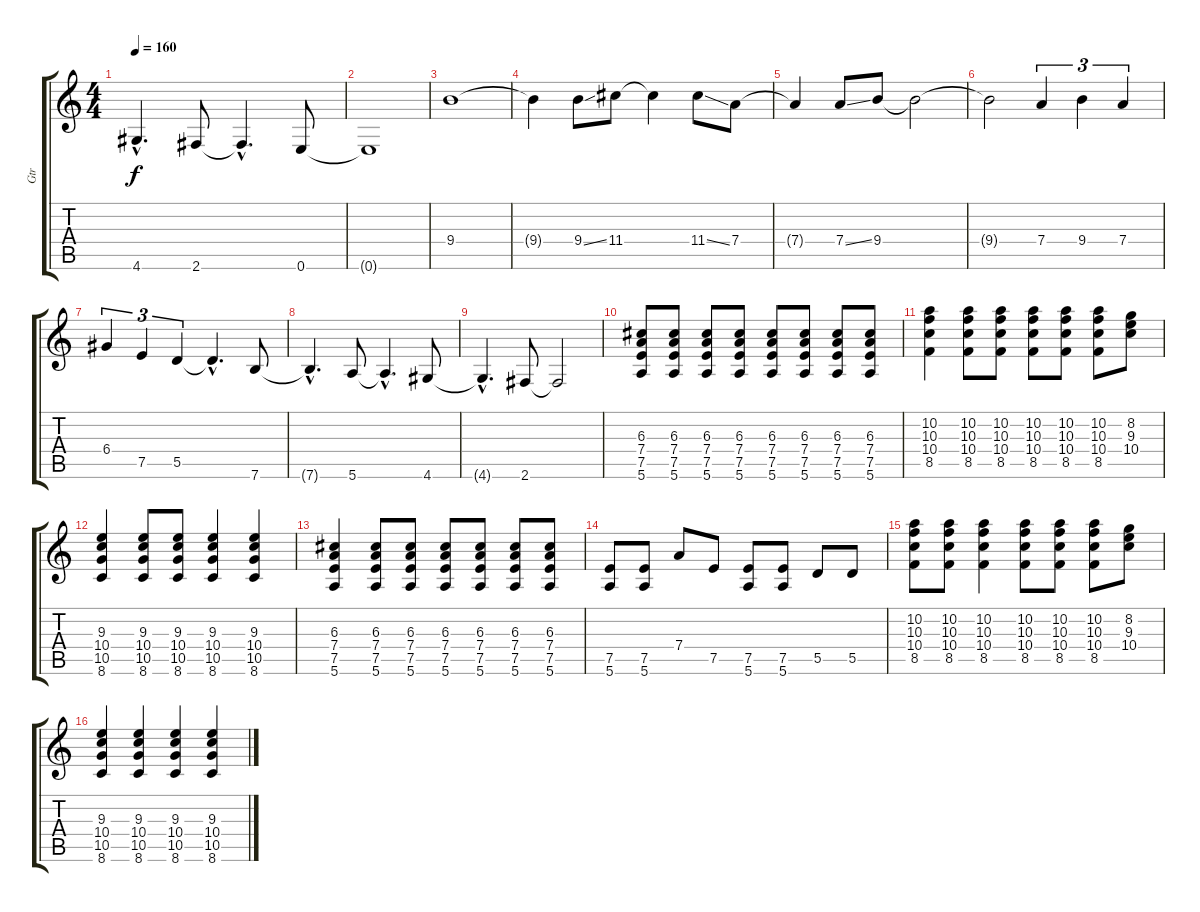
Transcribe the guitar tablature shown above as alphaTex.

\track ("Gtr" "Gtr") {instrument distortionguitar}
\staff {score tabs}
\tuning (E4 B3 G3 D3 A2 E2) {hide}
\ts (4 4)
\tempo 160
\clef g2
\ks c
4.6{hac t}.4{d dy f} 2.6.8 2.6{hac t}.4{d} 0.6.8 |
0.6{t}.1 |
9.4.1 |
9.4{t}.4 9.4{ss}.8 11.4.8 11.4{t}.4 11.4{ss}.8 7.4.8 |
7.4{t}.4 7.4{ss}.8 9.4.8 9.4{t}.2 |
9.4{t}.2 7.4.4{tu (3 2)} 9.4.4{tu (3 2)} 7.4.4{tu (3 2)} |
6.4.4{tu (3 2)} 7.5.4{tu (3 2)} 5.5.4{tu (3 2)} 5.5{hac t}.4{d} 7.6.8 |
7.6{hac t}.4{d} 5.6.8 5.6{hac t}.4{d} 4.6.8 |
4.6{hac t}.4{d} 2.6.8 2.6{t}.2 |
(6.3 7.4 7.5 5.6).8 (6.3 7.4 7.5 5.6).8 (6.3 7.4 7.5 5.6).8 (6.3 7.4 7.5 5.6).8 (6.3 7.4 7.5 5.6).8 (6.3 7.4 7.5 5.6).8 (6.3 7.4 7.5 5.6).8 (6.3 7.4 7.5 5.6).8 |
(10.2 10.3 10.4 8.5).4 (10.2 10.3 10.4 8.5).8 (10.2 10.3 10.4 8.5).8 (10.2 10.3 10.4 8.5).8 (10.2 10.3 10.4 8.5).8 (10.2 10.3 10.4 8.5).8 (8.2 9.3 10.4).8 |
(9.3 10.4 10.5 8.6).4 (9.3 10.4 10.5 8.6).8 (9.3 10.4 10.5 8.6).8 (9.3 10.4 10.5 8.6).4 (9.3 10.4 10.5 8.6).4 |
(6.3 7.4 7.5 5.6).4 (6.3 7.4 7.5 5.6).8 (6.3 7.4 7.5 5.6).8 (6.3 7.4 7.5 5.6).8 (6.3 7.4 7.5 5.6).8 (6.3 7.4 7.5 5.6).8 (6.3 7.4 7.5 5.6).8 |
(7.5 5.6).8 (7.5 5.6).8 7.4.8 7.5.8 (7.5 5.6).8 (7.5 5.6).8 5.5.8 5.5.8 |
(10.2 10.3 10.4 8.5).8 (10.2 10.3 10.4 8.5).8 (10.2 10.3 10.4 8.5).4 (10.2 10.3 10.4 8.5).8 (10.2 10.3 10.4 8.5).8 (10.2 10.3 10.4 8.5).8 (8.2 9.3 10.4).8 |
(9.3 10.4 10.5 8.6).4 (9.3 10.4 10.5 8.6).4 (9.3 10.4 10.5 8.6).4 (9.3{ss} 10.4{ss} 10.5{ss} 8.6{ss}).4
